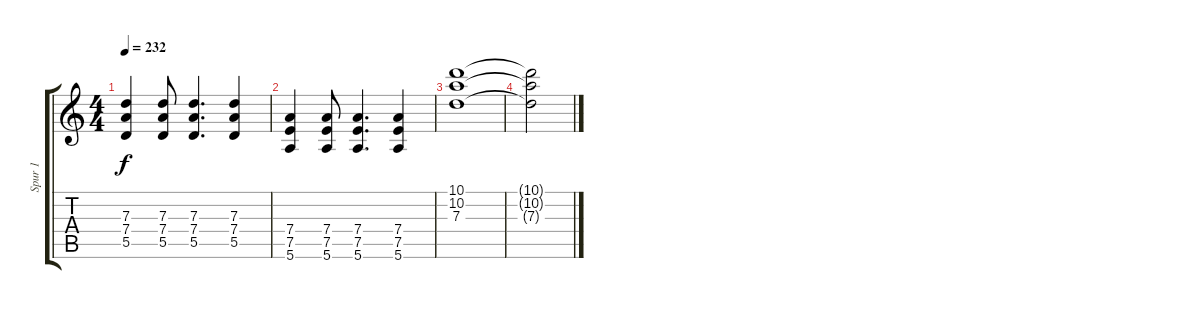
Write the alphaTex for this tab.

\track ("Spur 1" "Spur 1") {instrument distortionguitar}
\staff {score tabs}
\tuning (E4 B3 G3 D3 A2 E2) {hide}
\ts (4 4)
\tempo 232
\clef g2
\ks c
(7.3 7.4 5.5).4{dy f} (7.3 7.4 5.5).8 (7.3 7.4 5.5).4{d} (7.3 7.4 5.5).4 |
(7.4 7.5 5.6).4 (7.4 7.5 5.6).8 (7.4 7.5 5.6).4{d} (7.4 7.5 5.6).4 |
(10.1 10.2 7.3).1 |
(10.1{t} 10.2{t} 7.3{t}).2
